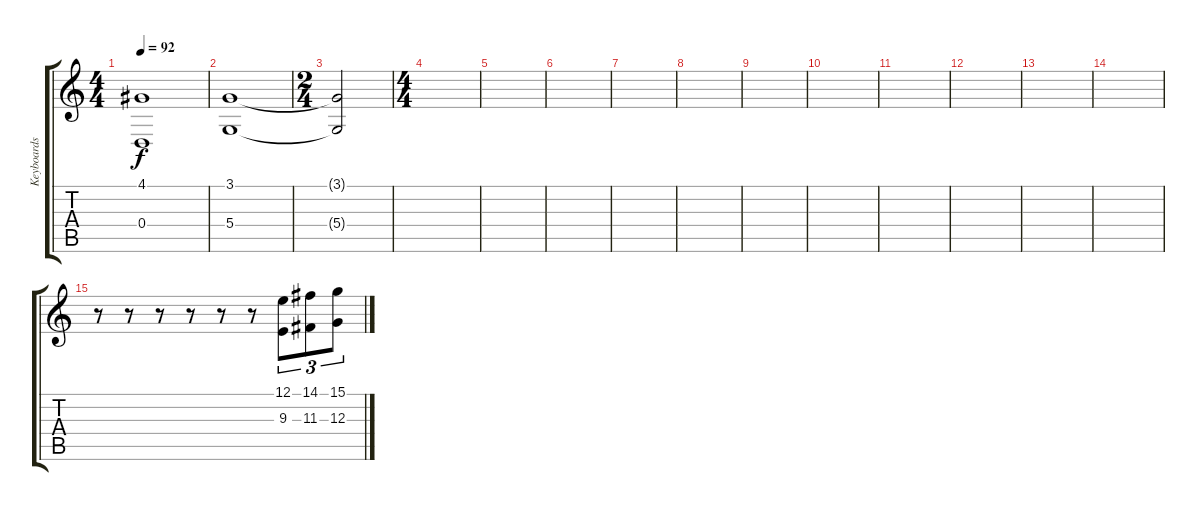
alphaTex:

\track ("Keyboards II (Munter)" "Keyboards ") {instrument choiraahs}
\staff {score tabs}
\tuning (E4 B3 G3 D3 A2 E2) {hide}
\ts (4 4)
\tempo 92
\clef g2
\ks c
(4.1 0.4).1{dy f} |
(3.1 5.4).1 |
\ts (2 4)
(3.1{t} 5.4{t}).2 |
\ts (4 4)
|
|
|
|
|
|
|
|
|
|
|
r.8 r.8 r.8 r.8 r.8 r.8 (12.1 9.3).8{tu (3 2)} (14.1 11.3).8{tu (3 2)} (15.1 12.3).8{tu (3 2)}
